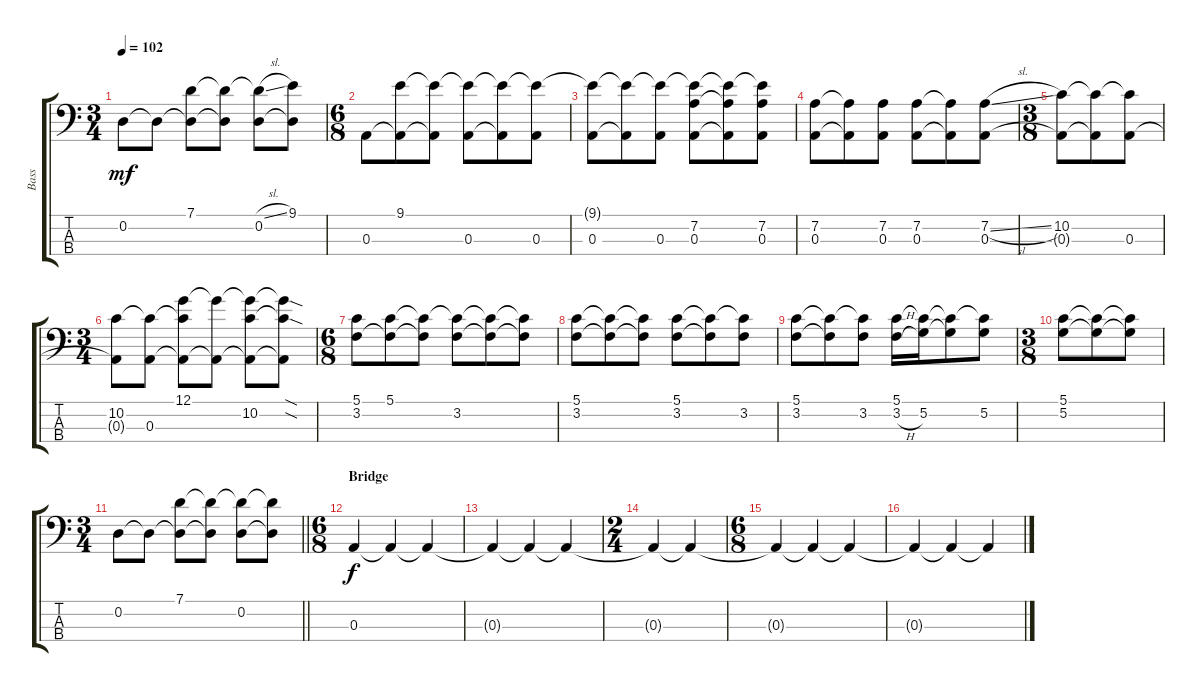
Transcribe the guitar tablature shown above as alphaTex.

\track ("Bass" "Bass") {instrument electricbasspick}
\staff {score tabs}
\tuning (G2 D2 A1 D1) {hide}
\ts (3 4)
\tempo 102
\clef f4
\ks c
0.2.8{dy mf} 0.2{t}.8 (7.1 0.2{t}).8 (7.1{t} 0.2{t}).8 (7.1{sl t} 0.2).8 (9.1 0.2{t}).8 |
\ts (6 8)
0.3.8 (9.1 0.3{t}).8 (9.1{t} 0.3{t}).8 (9.1{t} 0.3).8 (9.1{t} 0.3{t}).8 (9.1{t} 0.3).8 |
(9.1{t} 0.3).8 (9.1{t} 0.3{t}).8 (9.1{t} 0.3).8 (9.1{t} 7.2 0.3).8 (9.1{t} 7.2{t} 0.3{t}).8 (9.1{t} 7.2 0.3).8 |
(7.2 0.3).8 (7.2{t} 0.3{t}).8 (7.2 0.3).8 (7.2 0.3).8 (7.2{t} 0.3{t}).8 (7.2{sl} 0.3).8 |
\ts (3 8)
(10.2 0.3{t}).8 (10.2{t} 0.3{t}).8 (10.2{t} 0.3).8 |
\ts (3 4)
(10.2 0.3{t}).8 (10.2{t} 0.3).8 (12.1 10.2{t} 0.3{t}).8 (12.1{t} 0.3{t}).8 (12.1{t} 10.2 0.3{t}).8 (12.1{sod t} 10.2{sod t} 0.3{t}).8 |
\ts (6 8)
(5.1 3.2).8 (5.1 3.2{t}).8 (5.1{t} 3.2{t}).8 (5.1{t} 3.2).8 (5.1{t} 3.2{t}).8 (5.1{t} 3.2{t}).8 |
(5.1 3.2).8 (5.1{t} 3.2{t}).8 (5.1{t} 3.2{t}).8 (5.1 3.2).8 (5.1{t} 3.2{t}).8 (5.1{t} 3.2).8 |
(5.1 3.2).8 (5.1{t} 3.2{t}).8 (5.1{t} 3.2).8 (5.1 3.2{h}).16 (5.1{t} 5.2).16 (5.1{t} 5.2{t}).8 (5.1{t} 5.2).8 |
\ts (3 8)
(5.1 5.2).8 (5.1{t} 5.2{t}).8 (5.1{t} 5.2{t}).8 |
\ts (3 4)
\barLineRight lightlight
0.2.8 0.2{t}.8 (7.1 0.2{t}).8 (7.1{t} 0.2{t}).8 (7.1{t} 0.2).8 (7.1{t} 0.2{t}).8 |
\ts (6 8)
\section ("" "Bridge")
0.3.4{dy f} 0.3{t}.4 0.3{t}.4 |
0.3{t}.4 0.3{t}.4 0.3{t}.4 |
\ts (2 4)
0.3{t}.4 0.3{t}.4 |
\ts (6 8)
0.3{t}.4 0.3{t}.4 0.3{t}.4 |
0.3{t}.4 0.3{t}.4 0.3{t}.4
